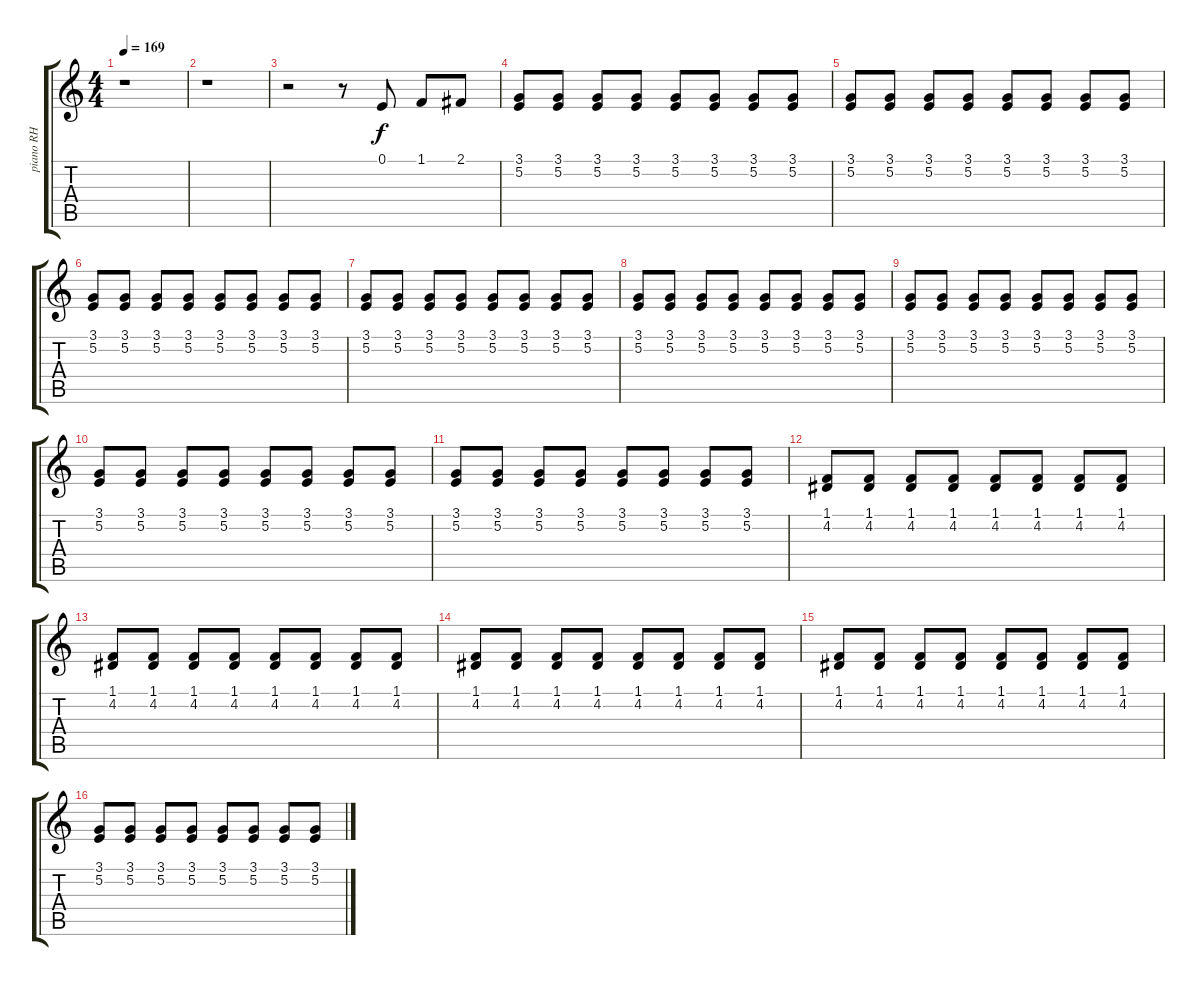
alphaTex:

\track ("piano RH" "piano RH") {instrument brightacousticpiano}
\staff {score tabs}
\tuning (E4 B3 G3 D3 A2 E2) {hide}
\ts (4 4)
\tempo 169
\clef g2
\ks c
r.1{dy f instrument brightacousticpiano} |
r.1 |
r.2 r.8 0.1.8 1.1.8 2.1.8 |
(3.1 5.2).8 (3.1 5.2).8 (3.1 5.2).8 (3.1 5.2).8 (3.1 5.2).8 (3.1 5.2).8 (3.1 5.2).8 (3.1 5.2).8 |
(3.1 5.2).8 (3.1 5.2).8 (3.1 5.2).8 (3.1 5.2).8 (3.1 5.2).8 (3.1 5.2).8 (3.1 5.2).8 (3.1 5.2).8 |
(3.1 5.2).8 (3.1 5.2).8 (3.1 5.2).8 (3.1 5.2).8 (3.1 5.2).8 (3.1 5.2).8 (3.1 5.2).8 (3.1 5.2).8 |
(3.1 5.2).8 (3.1 5.2).8 (3.1 5.2).8 (3.1 5.2).8 (3.1 5.2).8 (3.1 5.2).8 (3.1 5.2).8 (3.1 5.2).8 |
(3.1 5.2).8 (3.1 5.2).8 (3.1 5.2).8 (3.1 5.2).8 (3.1 5.2).8 (3.1 5.2).8 (3.1 5.2).8 (3.1 5.2).8 |
(3.1 5.2).8 (3.1 5.2).8 (3.1 5.2).8 (3.1 5.2).8 (3.1 5.2).8 (3.1 5.2).8 (3.1 5.2).8 (3.1 5.2).8 |
(3.1 5.2).8 (3.1 5.2).8 (3.1 5.2).8 (3.1 5.2).8 (3.1 5.2).8 (3.1 5.2).8 (3.1 5.2).8 (3.1 5.2).8 |
(3.1 5.2).8 (3.1 5.2).8 (3.1 5.2).8 (3.1 5.2).8 (3.1 5.2).8 (3.1 5.2).8 (3.1 5.2).8 (3.1 5.2).8 |
(1.1 4.2).8 (1.1 4.2).8 (1.1 4.2).8 (1.1 4.2).8 (1.1 4.2).8 (1.1 4.2).8 (1.1 4.2).8 (1.1 4.2).8 |
(1.1 4.2).8 (1.1 4.2).8 (1.1 4.2).8 (1.1 4.2).8 (1.1 4.2).8 (1.1 4.2).8 (1.1 4.2).8 (1.1 4.2).8 |
(1.1 4.2).8 (1.1 4.2).8 (1.1 4.2).8 (1.1 4.2).8 (1.1 4.2).8 (1.1 4.2).8 (1.1 4.2).8 (1.1 4.2).8 |
(1.1 4.2).8 (1.1 4.2).8 (1.1 4.2).8 (1.1 4.2).8 (1.1 4.2).8 (1.1 4.2).8 (1.1 4.2).8 (1.1 4.2).8 |
(3.1 5.2).8 (3.1 5.2).8 (3.1 5.2).8 (3.1 5.2).8 (3.1 5.2).8 (3.1 5.2).8 (3.1 5.2).8 (3.1 5.2).8
